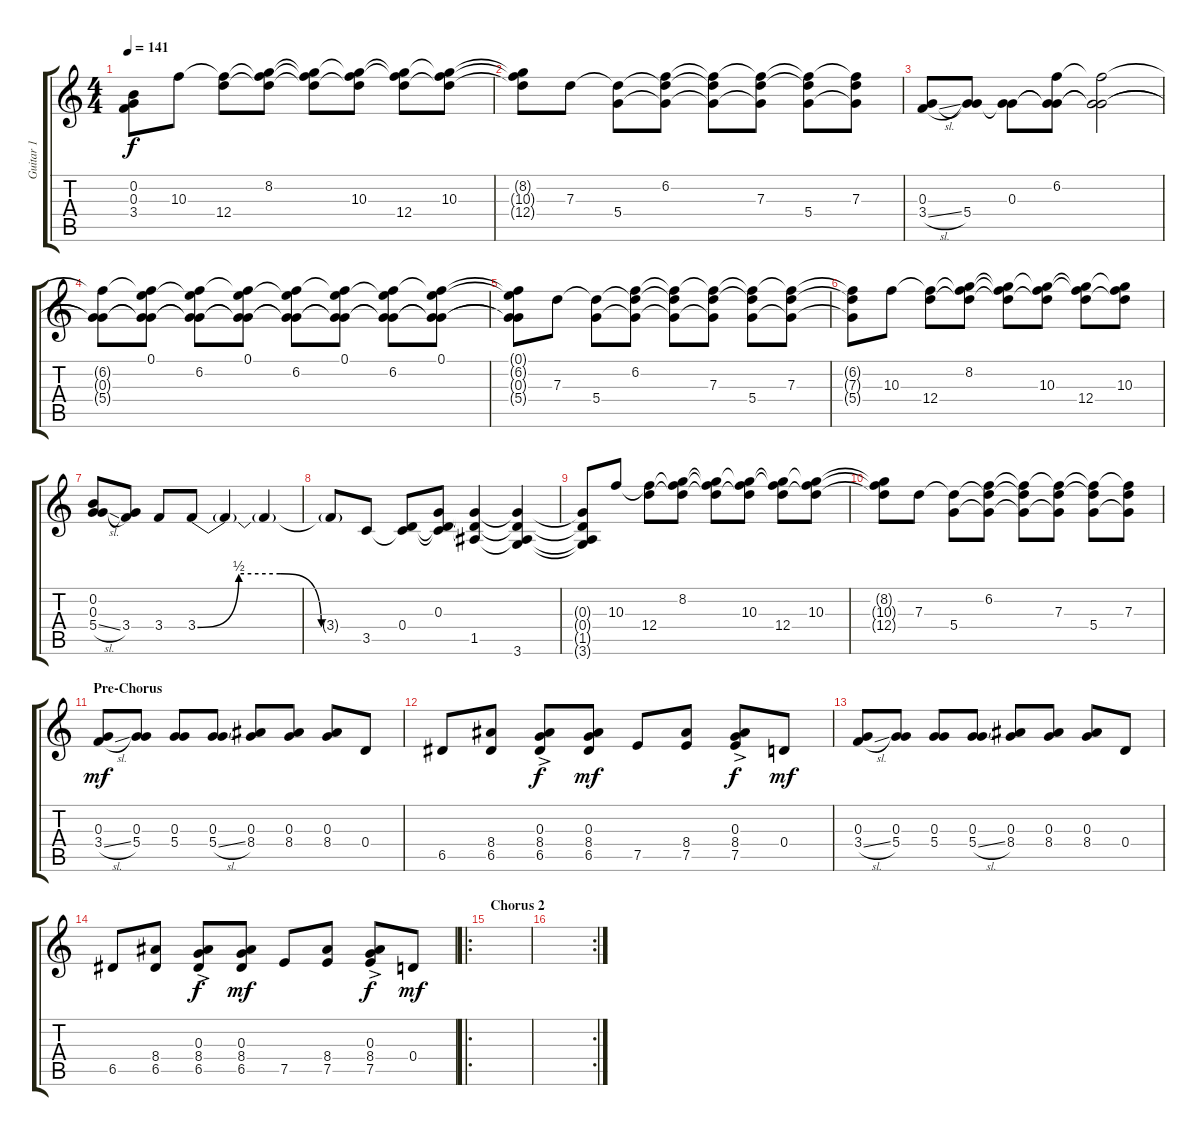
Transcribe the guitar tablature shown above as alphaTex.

\track ("Guitar 1" "Guitar 1") {instrument electricguitarclean}
\staff {score tabs}
\tuning (E4 B3 G3 D3 A2 E2) {hide}
\ts (4 4)
\tempo 141
\clef g2
\ks c
(0.2{t} 0.3{t} 3.4{t}).8{dy f} 10.3.8 (10.3{t} 12.4).8 (8.2 10.3{t} 12.4{t}).8 (8.2{t} 10.3{t} 12.4{t}).8 (8.2{t} 10.3 12.4{t}).8 (8.2{t} 10.3{t} 12.4).8 (8.2{t} 10.3 12.4{t}).8 |
(8.2{t} 10.3{t} 12.4{t}).8 7.3.8 (7.3{t} 5.4).8 (6.2 7.3{t} 5.4{t}).8 (6.2{t} 7.3{t} 5.4{t}).8 (6.2{t} 7.3 5.4{t}).8 (6.2{t} 7.3{t} 5.4).8 (6.2{t} 7.3 5.4{t}).8 |
(0.3 3.4{sl}).8 (0.3{t} 5.4).8 (0.3 5.4{t}).8 (6.2 0.3{t} 5.4{t}).8 (6.2{t} 0.3{t} 5.4{t}).2 |
(6.2{t} 0.3{t} 5.4{t}).8 (0.1 6.2{t} 0.3{t} 5.4{t}).8 (0.1{t} 6.2 0.3{t} 5.4{t}).8 (0.1 6.2{t} 0.3{t} 5.4{t}).8 (0.1{t} 6.2 0.3{t} 5.4{t}).8 (0.1 6.2{t} 0.3{t} 5.4{t}).8 (0.1{t} 6.2 0.3{t} 5.4{t}).8 (0.1 6.2{t} 0.3{t} 5.4{t}).8 |
(0.1{t} 6.2{t} 0.3{t} 5.4{t}).8 7.3.8 (7.3{t} 5.4).8 (6.2 7.3{t} 5.4{t}).8 (6.2{t} 7.3{t} 5.4{t}).8 (6.2{t} 7.3 5.4{t}).8 (6.2{t} 7.3{t} 5.4).8 (6.2{t} 7.3 5.4{t}).8 |
(6.2{t} 7.3{t} 5.4{t}).8 10.3.8 (10.3{t} 12.4).8 (8.2 10.3{t} 12.4{t}).8 (8.2{t} 10.3{t} 12.4{t}).8 (8.2{t} 10.3 12.4{t}).8 (8.2{t} 10.3{t} 12.4).8 (8.2{t} 10.3 12.4{t}).8 |
(0.2 0.3 5.4{sl}).8 (0.3{t} 3.4).8 3.4.8 3.4{be (custom 0 0 15 2 30 2 45 0 60 0)}.8 3.4{t}.4 3.4{t}.4 |
3.4{t}.8 3.5.8 (0.4 3.5{t}).8 (0.3 0.4{t} 3.5{t}).8 (0.3{t} 0.4{t} 1.5).4 (0.3{t} 0.4{t} 1.5{t} 3.6).4 |
(0.3{t} 0.4{t} 1.5{t} 3.6{t}).8 10.3.8 (10.3{t} 12.4).8 (8.2 10.3{t} 12.4{t}).8 (8.2{t} 10.3{t} 12.4{t}).8 (8.2{t} 10.3 12.4{t}).8 (8.2{t} 10.3{t} 12.4).8 (8.2{t} 10.3 12.4{t}).8 |
(8.2{t} 10.3{t} 12.4{t}).8 7.3.8 (7.3{t} 5.4).8 (6.2 7.3{t} 5.4{t}).8 (6.2{t} 7.3{t} 5.4{t}).8 (6.2{t} 7.3 5.4{t}).8 (6.2{t} 7.3{t} 5.4).8 (6.2{t} 7.3 5.4{t}).8 |
\section ("" "Pre-Chorus")
(0.3 3.4{sl}).8{dy mf} (0.3 5.4).8 (0.3 5.4).8 (0.3 5.4{sl}).8 (0.3 8.4).8 (0.3 8.4).8 (0.3 8.4).8 0.4.8 |
6.5.8 (8.4 6.5).8 (0.3 8.4 6.5{ac}).8{dy f} (0.3 8.4 6.5).8{dy mf} 7.5.8 (8.4 7.5).8 (0.3 8.4 7.5{ac}).8{dy f} 0.4.8{dy mf} |
(0.3 3.4{sl}).8 (0.3 5.4).8 (0.3 5.4).8 (0.3 5.4{sl}).8 (0.3 8.4).8 (0.3 8.4).8 (0.3 8.4).8 0.4.8 |
6.5.8 (8.4 6.5).8 (0.3 8.4 6.5{ac}).8{dy f} (0.3 8.4 6.5).8{dy mf} 7.5.8 (8.4 7.5).8 (0.3 8.4 7.5{ac}).8{dy f} 0.4.8{dy mf} |
\ro
\section ("" "Chorus 2")
|
\rc 2
